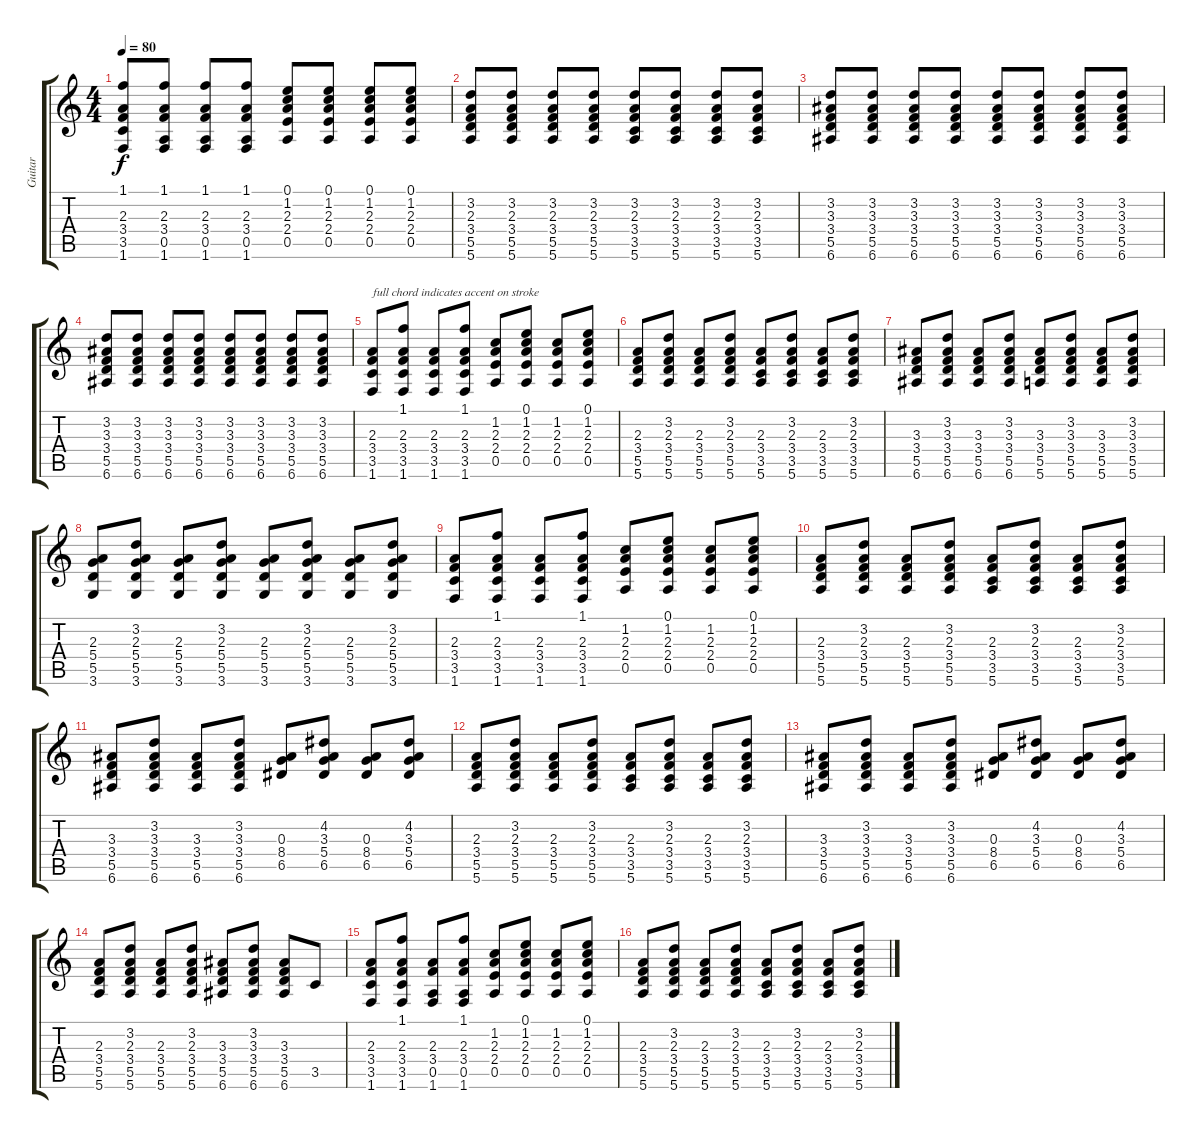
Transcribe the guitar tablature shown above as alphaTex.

\track ("Guitar" "Guitar") {instrument electricguitarclean}
\staff {score tabs}
\tuning (E4 B3 G3 D3 A2 E2) {hide}
\ts (4 4)
\tempo 80
\clef g2
\ks c
(1.1 2.3 3.4 3.5 1.6).8{dy f instrument electricguitarclean} (1.1 2.3 3.4 0.5 1.6).8 (1.1 2.3 3.4 0.5 1.6).8 (1.1 2.3 3.4 0.5 1.6).8 (0.1 1.2 2.3 2.4 0.5).8 (0.1 1.2 2.3 2.4 0.5).8 (0.1 1.2 2.3 2.4 0.5).8 (0.1 1.2 2.3 2.4 0.5).8 |
(3.2 2.3 3.4 5.5 5.6).8 (3.2 2.3 3.4 5.5 5.6).8 (3.2 2.3 3.4 5.5 5.6).8 (3.2 2.3 3.4 5.5 5.6).8 (3.2 2.3 3.4 3.5 5.6).8 (3.2 2.3 3.4 3.5 5.6).8 (3.2 2.3 3.4 3.5 5.6).8 (3.2 2.3 3.4 3.5 5.6).8 |
(3.2 3.3 3.4 5.5 6.6).8 (3.2 3.3 3.4 5.5 6.6).8 (3.2 3.3 3.4 5.5 6.6).8 (3.2 3.3 3.4 5.5 6.6).8 (3.2 3.3 3.4 5.5 6.6).8 (3.2 3.3 3.4 5.5 6.6).8 (3.2 3.3 3.4 5.5 6.6).8 (3.2 3.3 3.4 5.5 6.6).8 |
(3.2 3.3 3.4 5.5 6.6).8 (3.2 3.3 3.4 5.5 6.6).8 (3.2 3.3 3.4 5.5 6.6).8 (3.2 3.3 3.4 5.5 6.6).8 (3.2 3.3 3.4 5.5 6.6).8 (3.2 3.3 3.4 5.5 6.6).8 (3.2 3.3 3.4 5.5 6.6).8 (3.2 3.3 3.4 5.5 6.6).8 |
(2.3 3.4 3.5 1.6).8{txt "full chord indicates accent on stroke"} (1.1 2.3 3.4 3.5 1.6).8 (2.3 3.4 3.5 1.6).8 (1.1 2.3 3.4 3.5 1.6).8 (1.2 2.3 2.4 0.5).8 (0.1 1.2 2.3 2.4 0.5).8 (1.2 2.3 2.4 0.5).8 (0.1 1.2 2.3 2.4 0.5).8 |
(2.3 3.4 5.5 5.6).8 (3.2 2.3 3.4 5.5 5.6).8 (2.3 3.4 5.5 5.6).8 (3.2 2.3 3.4 5.5 5.6).8 (2.3 3.4 3.5 5.6).8 (3.2 2.3 3.4 3.5 5.6).8 (2.3 3.4 3.5 5.6).8 (3.2 2.3 3.4 3.5 5.6).8 |
(3.3 3.4 5.5 6.6).8 (3.2 3.3 3.4 5.5 6.6).8 (3.3 3.4 5.5 6.6).8 (3.2 3.3 3.4 5.5 6.6).8 (3.3 3.4 5.5 5.6).8 (3.2 3.3 3.4 5.5 5.6).8 (3.3 3.4 5.5 5.6).8 (3.2 3.3 3.4 5.5 5.6).8 |
(2.3 5.4 5.5 3.6).8 (3.2 2.3 5.4 5.5 3.6).8 (2.3 5.4 5.5 3.6).8 (3.2 2.3 5.4 5.5 3.6).8 (2.3 5.4 5.5 3.6).8 (3.2 2.3 5.4 5.5 3.6).8 (2.3 5.4 5.5 3.6).8 (3.2 2.3 5.4 5.5 3.6).8 |
(2.3 3.4 3.5 1.6).8 (1.1 2.3 3.4 3.5 1.6).8 (2.3 3.4 3.5 1.6).8 (1.1 2.3 3.4 3.5 1.6).8 (1.2 2.3 2.4 0.5).8 (0.1 1.2 2.3 2.4 0.5).8 (1.2 2.3 2.4 0.5).8 (0.1 1.2 2.3 2.4 0.5).8 |
(2.3 3.4 5.5 5.6).8 (3.2 2.3 3.4 5.5 5.6).8 (2.3 3.4 5.5 5.6).8 (3.2 2.3 3.4 5.5 5.6).8 (2.3 3.4 3.5 5.6).8 (3.2 2.3 3.4 3.5 5.6).8 (2.3 3.4 3.5 5.6).8 (3.2 2.3 3.4 3.5 5.6).8 |
(3.3 3.4 5.5 6.6).8 (3.2 3.3 3.4 5.5 6.6).8 (3.3 3.4 5.5 6.6).8 (3.2 3.3 3.4 5.5 6.6).8 (0.3 8.4 6.5).8 (4.2 3.3 5.4 6.5).8 (0.3 8.4 6.5).8 (4.2 3.3 5.4 6.5).8 |
(2.3 3.4 5.5 5.6).8 (3.2 2.3 3.4 5.5 5.6).8 (2.3 3.4 5.5 5.6).8 (3.2 2.3 3.4 5.5 5.6).8 (2.3 3.4 3.5 5.6).8 (3.2 2.3 3.4 3.5 5.6).8 (2.3 3.4 3.5 5.6).8 (3.2 2.3 3.4 3.5 5.6).8 |
(3.3 3.4 5.5 6.6).8 (3.2 3.3 3.4 5.5 6.6).8 (3.3 3.4 5.5 6.6).8 (3.2 3.3 3.4 5.5 6.6).8 (0.3 8.4 6.5).8 (4.2 3.3 5.4 6.5).8 (0.3 8.4 6.5).8 (4.2 3.3 5.4 6.5).8 |
(2.3 3.4 5.5 5.6).8 (3.2 2.3 3.4 5.5 5.6).8 (2.3 3.4 5.5 5.6).8 (3.2 2.3 3.4 5.5 5.6).8 (3.3 3.4 5.5 6.6).8 (3.2 3.3 3.4 5.5 6.6).8 (3.3 3.4 5.5 6.6).8 3.5.8 |
(2.3 3.4 3.5 1.6).8 (1.1 2.3 3.4 3.5 1.6).8 (2.3 3.4 0.5 1.6).8 (1.1 2.3 3.4 0.5 1.6).8 (1.2 2.3 2.4 0.5).8 (0.1 1.2 2.3 2.4 0.5).8 (1.2 2.3 2.4 0.5).8 (0.1 1.2 2.3 2.4 0.5).8 |
(2.3 3.4 5.5 5.6).8 (3.2 2.3 3.4 5.5 5.6).8 (2.3 3.4 5.5 5.6).8 (3.2 2.3 3.4 5.5 5.6).8 (2.3 3.4 3.5 5.6).8 (3.2 2.3 3.4 3.5 5.6).8 (2.3 3.4 3.5 5.6).8 (3.2 2.3 3.4 3.5 5.6).8
